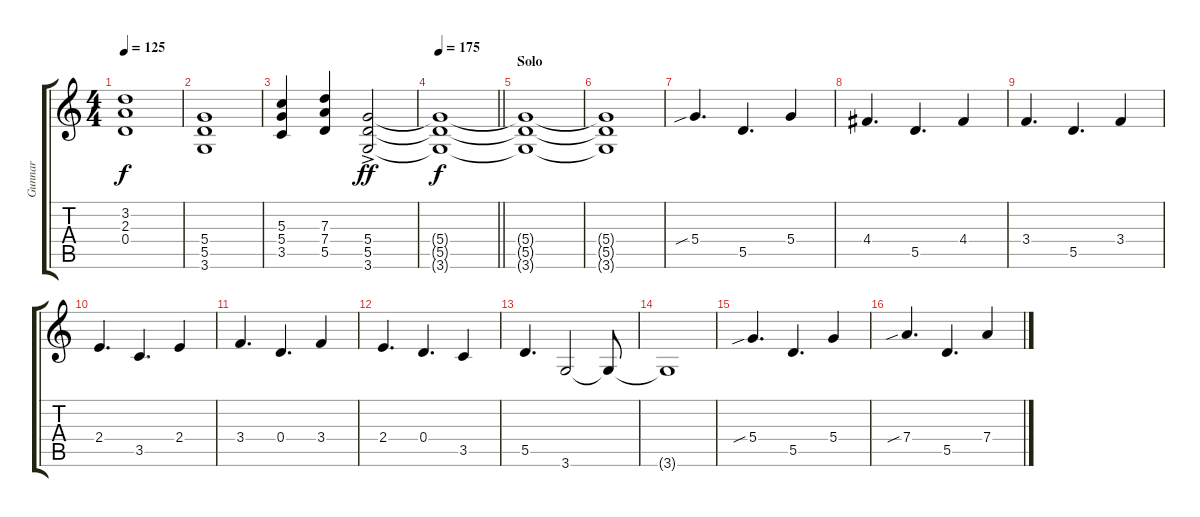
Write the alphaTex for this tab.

\track ("Gunnar" "Gunnar") {instrument electricguitarclean}
\staff {score tabs}
\tuning (E4 B3 G3 D3 A2 E2) {hide}
\ts (4 4)
\tempo 125
\clef g2
\ks c
(3.2 2.3 0.4).1{dy f} |
(5.4 5.5 3.6).1 |
(5.3 5.4 3.5).4 (7.3 7.4 5.5).4 (5.4{ac} 5.5{ac} 3.6{ac}).2{dy ff} |
\tempo 175
\barLineRight lightlight
(5.4{t} 5.5{t} 3.6{t}).1{dy f} |
\section ("" "Solo")
(5.4{t} 5.5{t} 3.6{t}).1 |
(5.4{t} 5.5{t} 3.6{t}).1 |
5.4{sib}.4{d} 5.5.4{d} 5.4.4 |
4.4.4{d} 5.5.4{d} 4.4.4 |
3.4.4{d} 5.5.4{d} 3.4.4 |
2.4.4{d} 3.5.4{d} 2.4.4 |
3.4.4{d} 0.4.4{d} 3.4.4 |
2.4.4{d} 0.4.4{d} 3.5.4 |
5.5.4{d} 3.6.2 3.6{t}.8 |
3.6{t}.1 |
5.4{sib}.4{d} 5.5.4{d} 5.4.4 |
7.4{sib}.4{d} 5.5.4{d} 7.4.4
